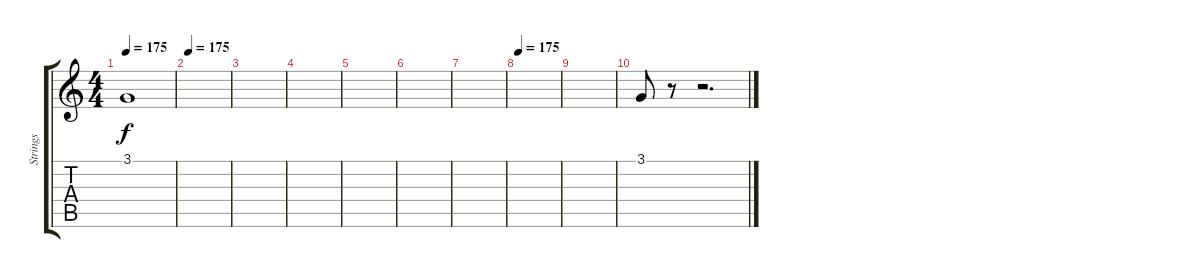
\track ("Strings" "Strings") {instrument stringensemble1}
\staff {score tabs}
\tuning (E4 B3 G3 D3 A2 E2) {hide}
\ts (4 4)
\tempo 175
\clef g2
\ks c
3.1.1{dy f} |
\tempo 175
|
|
|
|
|
|
\tempo 175
|
|
3.1.8 r.8 r.2{d}
